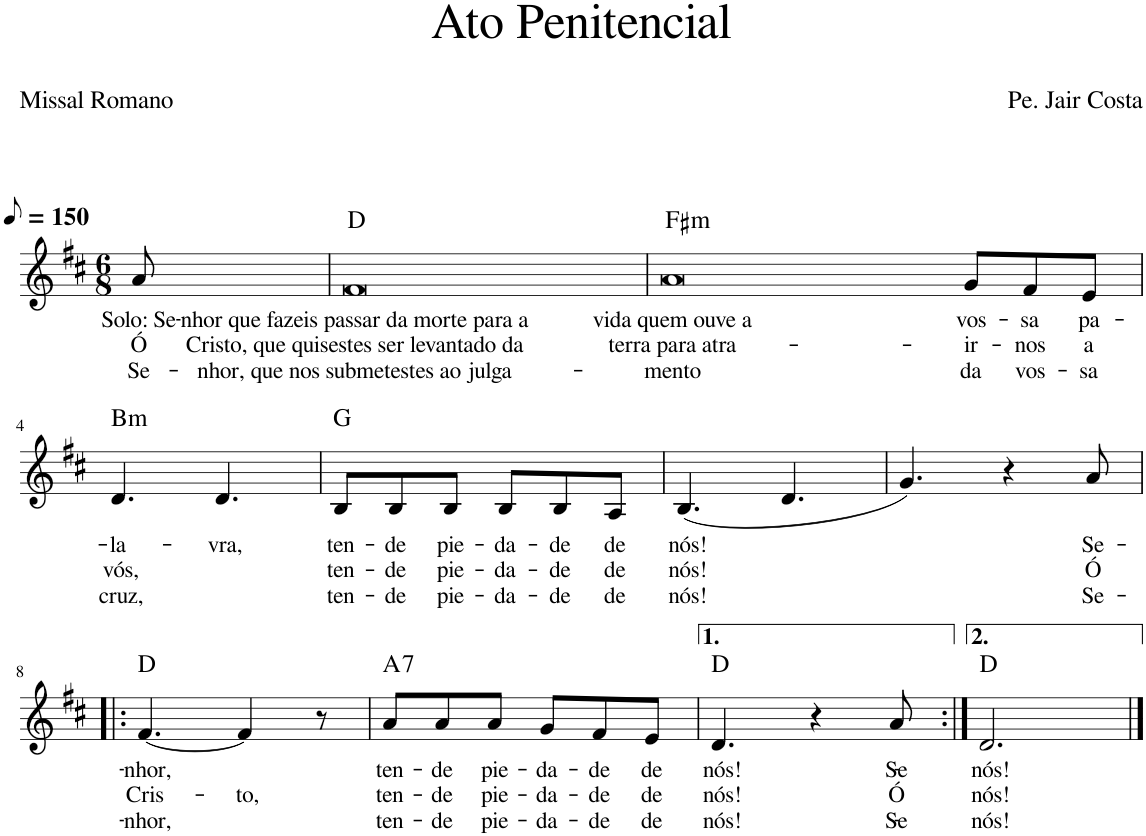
**kern	**text	**text	**text	**harte
*part1	*part1	*part1	*part1	*part1
*staff1	*staff1	*staff1	*staff1	*
*I"Voz	*	*	*	*
*I'Vo.	*	*	*	*
*clefG2	*	*	*	*
*k[f#c#]	*	*	*	*
*M6/8	*	*	*	*
*MM75	*	*	*	*
=1	=1	=1	=1	=1
!	!LO:LY:b	!LO:LY:b	!LO:LY:b	!
8a/	Solo: Se-	Ó	Se-	.
=2	=2	=2	=2	=2
!	!LO:LY:b	!LO:LY:b	!LO:LY:b	!
[2.f#	-nhor que fazeis passar da morte para a	Cristo, que quisestes ser levantado da	-nhor, que nos submetestes ao julga-	D:maj
=3	=3	=3	=3	=3
!	!LO:LY:b	!LO:LY:b	!LO:LY:b	!LO:H:kt=m
[2.a	vida quem ouve a	terra para atra-	-mento	F#:min
2.f#_	.	.	.	.
2ryy	.	.	.	.
!	!LO:LY:b	!LO:LY:b	!LO:LY:b	!
8g/L	vos-	-ir-	da	.
!	!LO:LY:b	!LO:LY:b	!LO:LY:b	!
8f#/	-sa	-nos	vos-	.
!	!LO:LY:b	!LO:LY:b	!LO:LY:b	!
8e/J	pa-	a	-sa	.
!!LO:LB:g=z
=4	=4	=4	=4	=4
!	!LO:LY:b	!LO:LY:b	!LO:LY:b	!LO:H:kt=m
4.d/	-la-	vós,	cruz,	B:min
2.a_	.	.	.	.
2f#]	.	.	.	.
!	!LO:LY:b	!	!	!
4.d/	-vra,	.	.	.
=5	=5	=5	=5	=5
!	!LO:LY:b	!LO:LY:b	!LO:LY:b	!
8B/L	ten-	ten-	ten-	G:maj
2a]	.	.	.	.
!	!LO:LY:b	!LO:LY:b	!LO:LY:b	!
8B/	-de	-de	-de	.
!	!LO:LY:b	!LO:LY:b	!LO:LY:b	!
8B/J	pie-	pie-	pie-	.
!	!LO:LY:b	!LO:LY:b	!LO:LY:b	!
8B/L	-da-	-da-	-da-	.
!	!LO:LY:b	!LO:LY:b	!LO:LY:b	!
8B/	-de	-de	-de	.
!	!LO:LY:b	!LO:LY:b	!LO:LY:b	!
8A/J	de	de	de	.
=6	=6	=6	=6	=6
!	!LO:LY:b	!LO:LY:b	!LO:LY:b	!
(4.B/	nós!	nós!	nós!	.
4.d/	.	.	.	.
=7	=7	=7	=7	=7
4.g/)	.	.	.	.
4r	.	.	.	.
!	!LO:LY:b	!LO:LY:b	!LO:LY:b	!
8a/	Se-	Ó	Se-	.
!!LO:LB:g=z
=8!|:	=8!|:	=8!|:	=8!|:	=8!|:
!	!LO:LY:b	!LO:LY:b	!LO:LY:b	!
[4.f#/	-nhor,	Cris-	-nhor,	D:maj
!	!	!LO:LY:b	!	!
4f#/]	.	-to,	.	.
8r	.	.	.	.
=9	=9	=9	=9	=9
!	!LO:LY:b	!LO:LY:b	!LO:LY:b	!LO:H:kt=7
8a/L	ten-	ten-	ten-	A:7
!	!LO:LY:b	!LO:LY:b	!LO:LY:b	!
8a/	-de	-de	-de	.
!	!LO:LY:b	!LO:LY:b	!LO:LY:b	!
8a/J	pie-	pie-	pie-	.
!	!LO:LY:b	!LO:LY:b	!LO:LY:b	!
8g/L	-da-	-da-	-da-	.
!	!LO:LY:b	!LO:LY:b	!LO:LY:b	!
8f#/	-de	-de	-de	.
!	!LO:LY:b	!LO:LY:b	!LO:LY:b	!
8e/J	de	de	de	.
=10	=10	=10	=10	=10
!	!LO:LY:b	!LO:LY:b	!LO:LY:b	!
4.d/	nós!	nós!	nós!	D:maj
4r	.	.	.	.
!	!LO:LY:b	!LO:LY:b	!LO:LY:b	!
8a/	Se-	Ó	Se-	.
=11:|!	=11:|!	=11:|!	=11:|!	=11:|!
!	!LO:LY:b	!LO:LY:b	!LO:LY:b	!
2.d/	-nós!	nós!	-nós!	D:maj
==	==	==	==	==
*-	*-	*-	*-	*-
